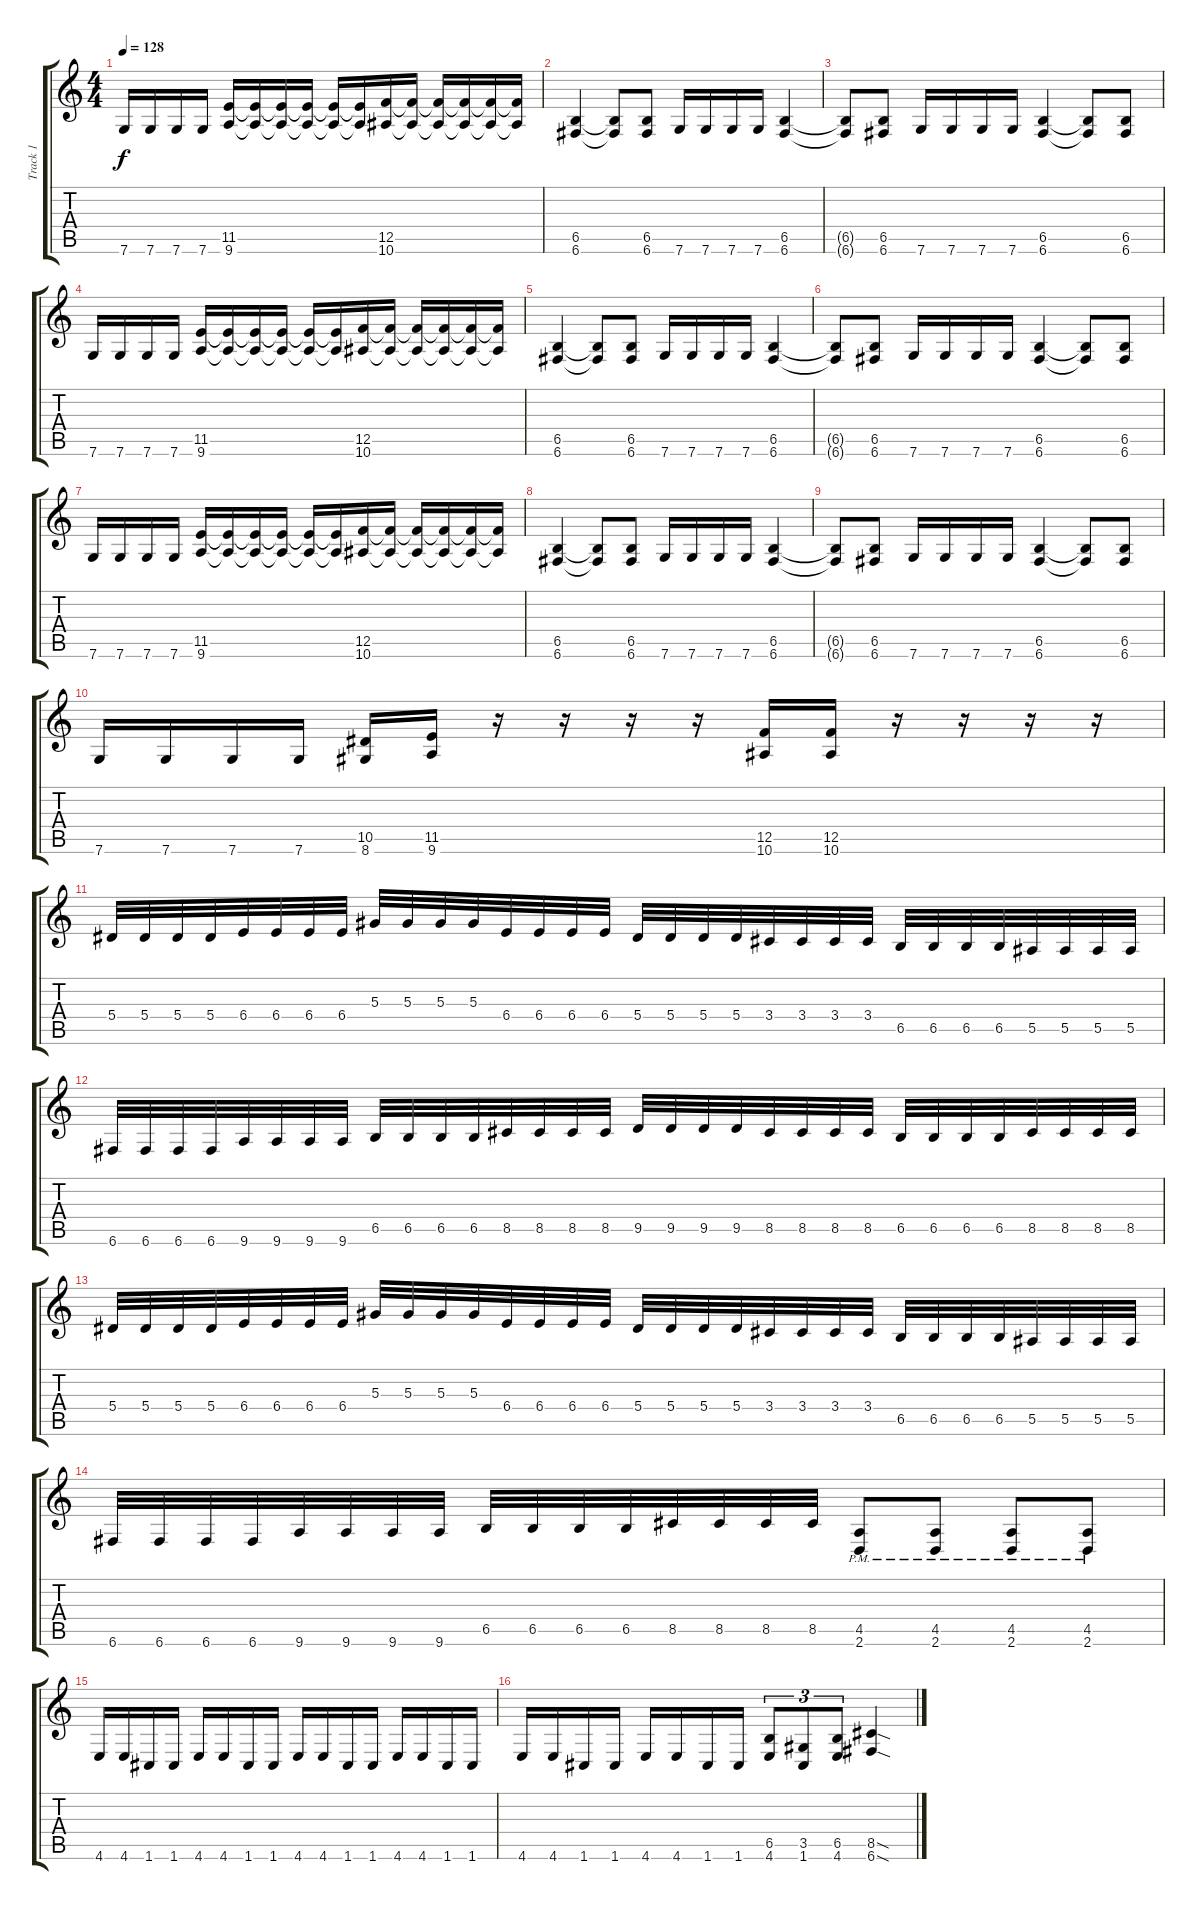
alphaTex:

\track ("Track 1" "Track 1") {instrument overdrivenguitar}
\staff {score tabs}
\tuning (C4 G3 Eb3 Bb2 F2 C2) {hide}
\ts (4 4)
\tempo 128
\clef g2
\ks c
7.6.16{dy f} 7.6.16 7.6.16 7.6.16 (11.5 9.6).16 (11.5{t} 9.6{t}).16 (11.5{t} 9.6{t}).16 (11.5{t} 9.6{t}).16 (11.5{t} 9.6{t}).16 (11.5{t} 9.6{t}).16 (12.5 10.6).16 (12.5{t} 10.6{t}).16 (12.5{t} 10.6{t}).16 (12.5{t} 10.6{t}).16 (12.5{t} 10.6{t}).16 (12.5{t} 10.6{t}).16 |
(6.5 6.6).4 (6.5{t} 6.6{t}).8 (6.5 6.6).8 7.6.16 7.6.16 7.6.16 7.6.16 (6.5 6.6).4 |
(6.5{t} 6.6{t}).8 (6.5 6.6).8 7.6.16 7.6.16 7.6.16 7.6.16 (6.5 6.6).4 (6.5{t} 6.6{t}).8 (6.5 6.6).8 |
7.6.16 7.6.16 7.6.16 7.6.16 (11.5 9.6).16 (11.5{t} 9.6{t}).16 (11.5{t} 9.6{t}).16 (11.5{t} 9.6{t}).16 (11.5{t} 9.6{t}).16 (11.5{t} 9.6{t}).16 (12.5 10.6).16 (12.5{t} 10.6{t}).16 (12.5{t} 10.6{t}).16 (12.5{t} 10.6{t}).16 (12.5{t} 10.6{t}).16 (12.5{t} 10.6{t}).16 |
(6.5 6.6).4{volume 13} (6.5{t} 6.6{t}).8 (6.5 6.6).8 7.6.16 7.6.16 7.6.16 7.6.16 (6.5 6.6).4 |
(6.5{t} 6.6{t}).8 (6.5 6.6).8 7.6.16 7.6.16 7.6.16 7.6.16 (6.5 6.6).4 (6.5{t} 6.6{t}).8 (6.5 6.6).8 |
7.6.16 7.6.16 7.6.16 7.6.16 (11.5 9.6).16 (11.5{t} 9.6{t}).16 (11.5{t} 9.6{t}).16 (11.5{t} 9.6{t}).16 (11.5{t} 9.6{t}).16 (11.5{t} 9.6{t}).16 (12.5 10.6).16 (12.5{t} 10.6{t}).16 (12.5{t} 10.6{t}).16 (12.5{t} 10.6{t}).16 (12.5{t} 10.6{t}).16 (12.5{t} 10.6{t}).16 |
(6.5 6.6).4 (6.5{t} 6.6{t}).8 (6.5 6.6).8 7.6.16 7.6.16 7.6.16 7.6.16 (6.5 6.6).4 |
(6.5{t} 6.6{t}).8 (6.5 6.6).8 7.6.16 7.6.16 7.6.16 7.6.16 (6.5 6.6).4 (6.5{t} 6.6{t}).8 (6.5 6.6).8 |
7.6.16 7.6.16 7.6.16 7.6.16 (10.5 8.6).16 (11.5 9.6).16 r.16 r.16 r.16 r.16 (12.5 10.6).16 (12.5 10.6).16 r.16 r.16 r.16 r.16 |
5.4.32{volume 16} 5.4.32 5.4.32 5.4.32 6.4.32 6.4.32 6.4.32 6.4.32 5.3.32 5.3.32 5.3.32 5.3.32 6.4.32 6.4.32 6.4.32 6.4.32 5.4.32 5.4.32 5.4.32 5.4.32 3.4.32 3.4.32 3.4.32 3.4.32 6.5.32 6.5.32 6.5.32 6.5.32 5.5.32 5.5.32 5.5.32 5.5.32 |
6.6.32 6.6.32 6.6.32 6.6.32 9.6.32 9.6.32 9.6.32 9.6.32 6.5.32 6.5.32 6.5.32 6.5.32 8.5.32 8.5.32 8.5.32 8.5.32 9.5.32 9.5.32 9.5.32 9.5.32 8.5.32 8.5.32 8.5.32 8.5.32 6.5.32 6.5.32 6.5.32 6.5.32 8.5.32 8.5.32 8.5.32 8.5.32 |
5.4.32 5.4.32 5.4.32 5.4.32 6.4.32 6.4.32 6.4.32 6.4.32 5.3.32 5.3.32 5.3.32 5.3.32 6.4.32 6.4.32 6.4.32 6.4.32 5.4.32 5.4.32 5.4.32 5.4.32 3.4.32 3.4.32 3.4.32 3.4.32 6.5.32 6.5.32 6.5.32 6.5.32 5.5.32 5.5.32 5.5.32 5.5.32 |
6.6.32 6.6.32 6.6.32 6.6.32 9.6.32 9.6.32 9.6.32 9.6.32 6.5.32 6.5.32 6.5.32 6.5.32 8.5.32 8.5.32 8.5.32 8.5.32 (4.5{pm} 2.6{pm}).8 (4.5{pm} 2.6{pm}).8 (4.5{pm} 2.6{pm}).8 (4.5{pm} 2.6{pm}).8 |
4.6.16 4.6.16 1.6.16 1.6.16 4.6.16 4.6.16 1.6.16 1.6.16 4.6.16 4.6.16 1.6.16 1.6.16 4.6.16 4.6.16 1.6.16 1.6.16 |
4.6.16 4.6.16 1.6.16 1.6.16 4.6.16 4.6.16 1.6.16 1.6.16 (6.5 4.6).8{tu (3 2)} (3.5 1.6).8{tu (3 2)} (6.5 4.6).8{tu (3 2)} (8.5{sod} 6.6{sod}).4
